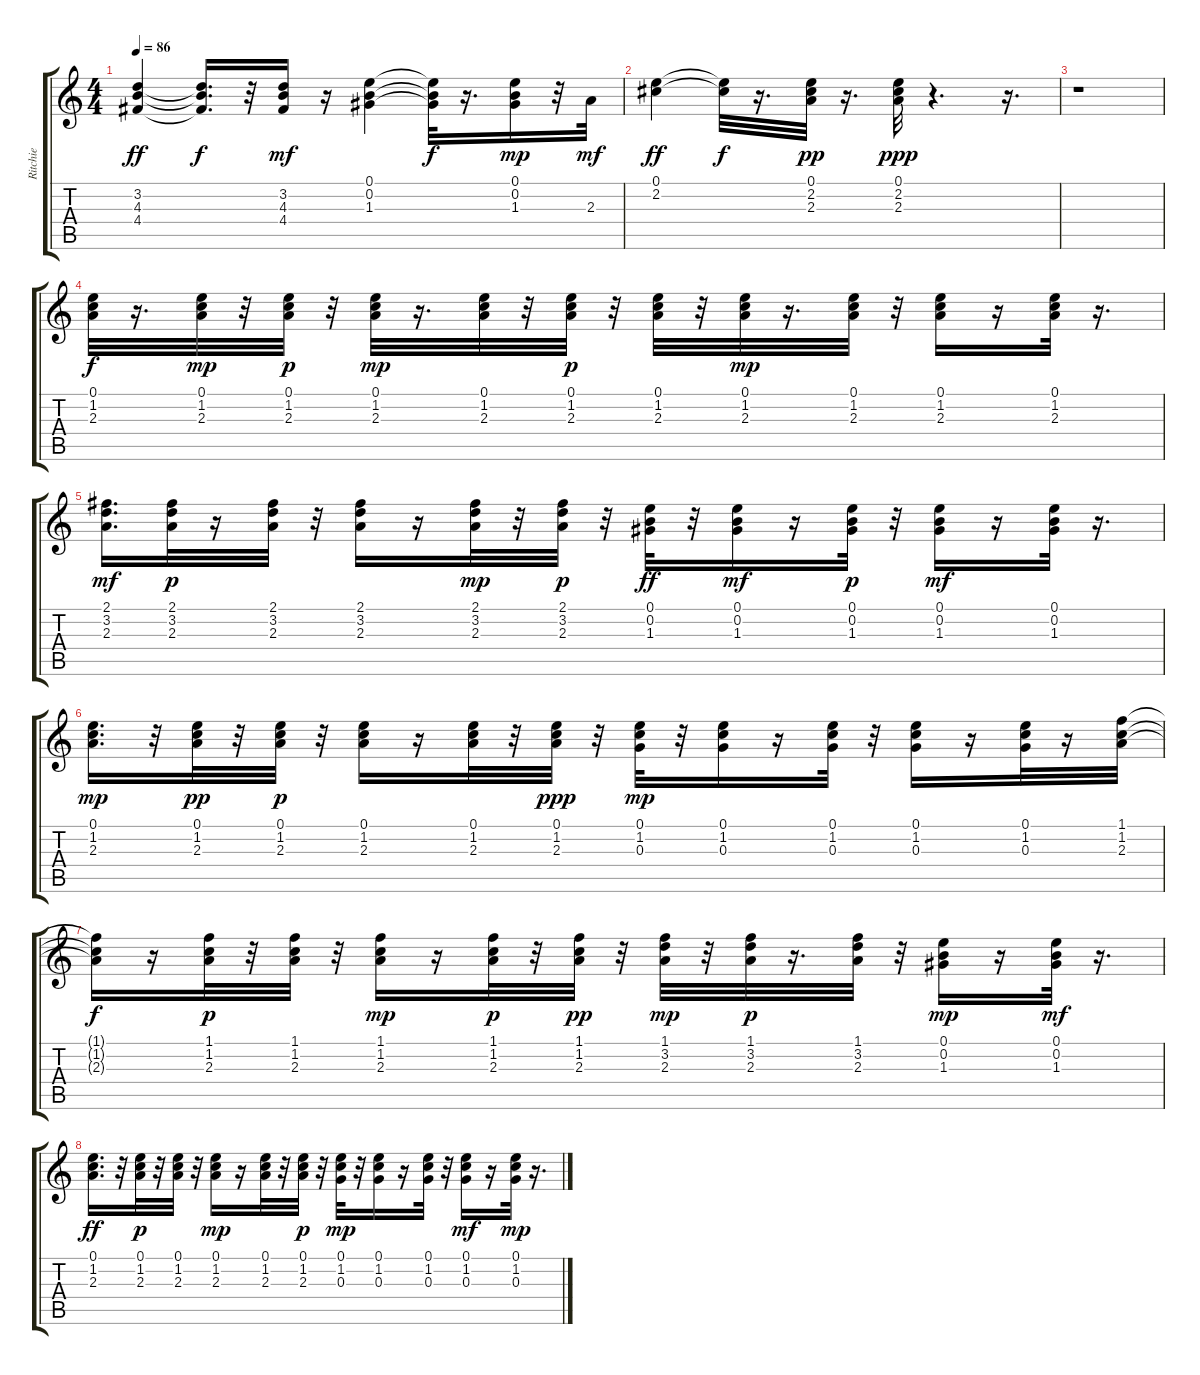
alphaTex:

\track ("Ritchie" "Ritchie") {instrument acousticguitarsteel}
\staff {score tabs}
\tuning (E4 B3 G3 D3 A2 E2) {hide}
\ts (4 4)
\tempo 86
\clef g2
\ks c
(3.2 4.3 4.4).4{dy ff} (3.2{t} 4.3{t} 4.4{t}).16{d dy f} r.32 (3.2 4.3 4.4).16{dy mf} r.16 (0.1 0.2 1.3).4 (0.1{t} 0.2{t} 1.3{t}).32{dy f} r.16{d} (0.1 0.2 1.3).16{dy mp} r.32 2.3.32{dy mf} |
(0.1 2.2).4{dy ff} (0.1{t} 2.2{t}).32{dy f} r.16{d} (0.1 2.2 2.3).32{dy pp} r.16{d} (0.1 2.2 2.3).32{dy ppp} r.4{d} r.16{d} |
r.1 |
(0.1 1.2 2.3).32{dy f} r.16{d} (0.1 1.2 2.3).32{dy mp} r.32 (0.1 1.2 2.3).32{dy p} r.32 (0.1 1.2 2.3).32{dy mp} r.16{d} (0.1 1.2 2.3).32 r.32 (0.1 1.2 2.3).32{dy p} r.32 (0.1 1.2 2.3).32 r.32 (0.1 1.2 2.3).32{dy mp} r.16{d} (0.1 1.2 2.3).32 r.32 (0.1 1.2 2.3).16 r.16 (0.1 1.2 2.3).32 r.16{d} |
(2.1 3.2 2.3).16{d dy mf} (2.1 3.2 2.3).32{dy p} r.16 (2.1 3.2 2.3).32 r.32 (2.1 3.2 2.3).16 r.16 (2.1 3.2 2.3).32{dy mp} r.32 (2.1 3.2 2.3).32{dy p} r.32 (0.1 0.2 1.3).32{dy ff} r.32 (0.1 0.2 1.3).16{dy mf} r.16 (0.1 0.2 1.3).32{dy p} r.32 (0.1 0.2 1.3).16{dy mf} r.16 (0.1 0.2 1.3).32 r.16{d} |
(0.1 1.2 2.3).16{d dy mp} r.32 (0.1 1.2 2.3).32{dy pp} r.32 (0.1 1.2 2.3).32{dy p} r.32 (0.1 1.2 2.3).16 r.16 (0.1 1.2 2.3).32 r.32 (0.1 1.2 2.3).32{dy ppp} r.32 (0.1 1.2 0.3).32{dy mp} r.32 (0.1 1.2 0.3).16 r.16 (0.1 1.2 0.3).32 r.32 (0.1 1.2 0.3).16 r.16 (0.1 1.2 0.3).32 r.16 (1.1 1.2 2.3).32 |
(1.1{t} 1.2{t} 2.3{t}).16{dy f} r.16 (1.1 1.2 2.3).32{dy p} r.32 (1.1 1.2 2.3).32 r.32 (1.1 1.2 2.3).16{dy mp} r.16 (1.1 1.2 2.3).32{dy p} r.32 (1.1 1.2 2.3).32{dy pp} r.32 (1.1 3.2 2.3).32{dy mp} r.32 (1.1 3.2 2.3).32{dy p} r.16{d} (1.1 3.2 2.3).32 r.32 (0.1 0.2 1.3).16{dy mp} r.16 (0.1 0.2 1.3).32{dy mf} r.16{d} |
(0.1 1.2 2.3).16{d dy ff} r.32 (0.1 1.2 2.3).32{dy p} r.32 (0.1 1.2 2.3).32 r.32 (0.1 1.2 2.3).16{dy mp} r.16 (0.1 1.2 2.3).32 r.32 (0.1 1.2 2.3).32{dy p} r.32 (0.1 1.2 0.3).32{dy mp} r.32 (0.1 1.2 0.3).16 r.16 (0.1 1.2 0.3).32 r.32 (0.1 1.2 0.3).16{dy mf} r.16 (0.1 1.2 0.3).32{dy mp} r.16{d}
